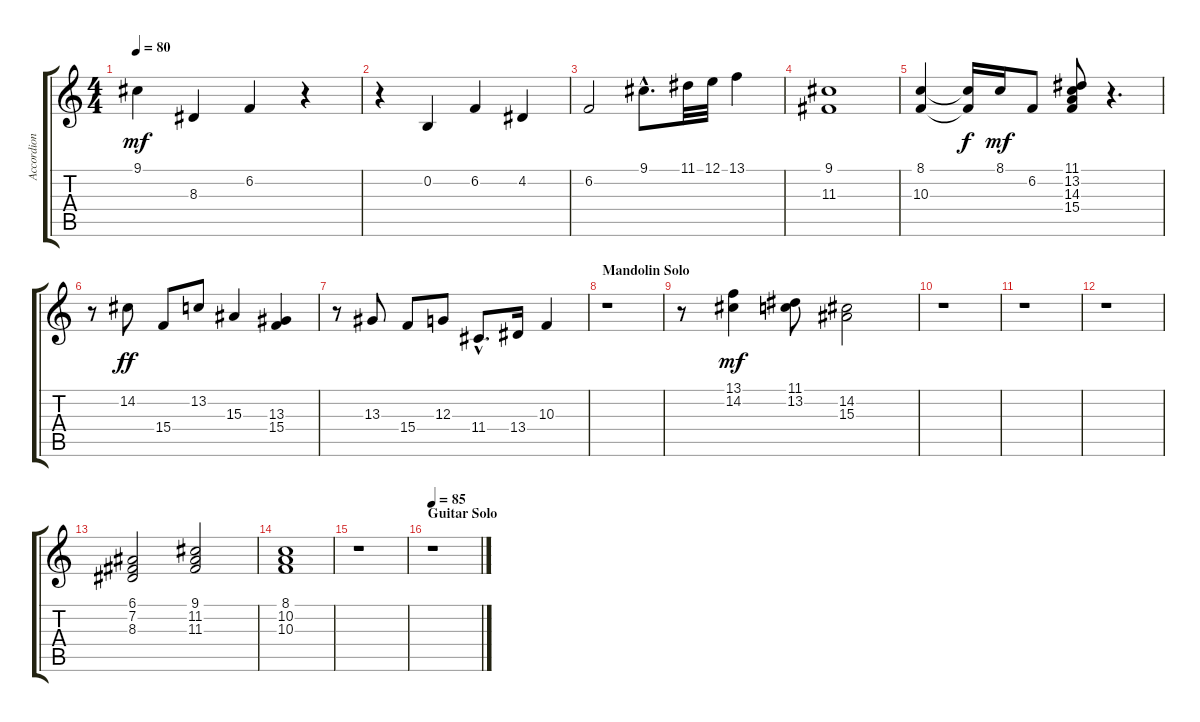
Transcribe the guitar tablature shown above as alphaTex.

\track ("Accordion" "Accordion") {instrument accordion}
\staff {score tabs}
\tuning (E4 B3 G3 D3 A2 E2) {hide}
\ts (4 4)
\tempo 80
\clef g2
\ks c
9.1.4{dy mf} 8.3.4 6.2.4 r.4 |
r.4 0.2.4 6.2.4 4.2.4 |
6.2.2 9.1{hac}.8{d} 11.1.32 12.1.32 13.1.4 |
(9.1 11.3).1 |
(8.1 10.3).4 (8.1{t} 10.3{t}).16{dy f} 8.1.16{dy mf} 6.2.8 (11.1 13.2 14.3 15.4).8 r.4{d} |
r.8 14.2.8{dy ff} 15.4.8 13.2.8 15.3.4 (13.3 15.4).4 |
r.8 13.3.8 15.4.8 12.3.8 11.4{hac}.8{d} 13.4.16 10.3.4 |
\section ("" "Mandolin Solo")
r.1 |
r.8 (13.1 14.2).4{dy mf} (11.1 13.2).8 (14.2 15.3).2 |
r.1 |
r.1 |
r.1 |
(6.1 7.2 8.3).2 (9.1 11.2 11.3).2 |
(8.1 10.2 10.3).1 |
r.1 |
\section ("" "Guitar Solo")
\tempo 85
r.1
